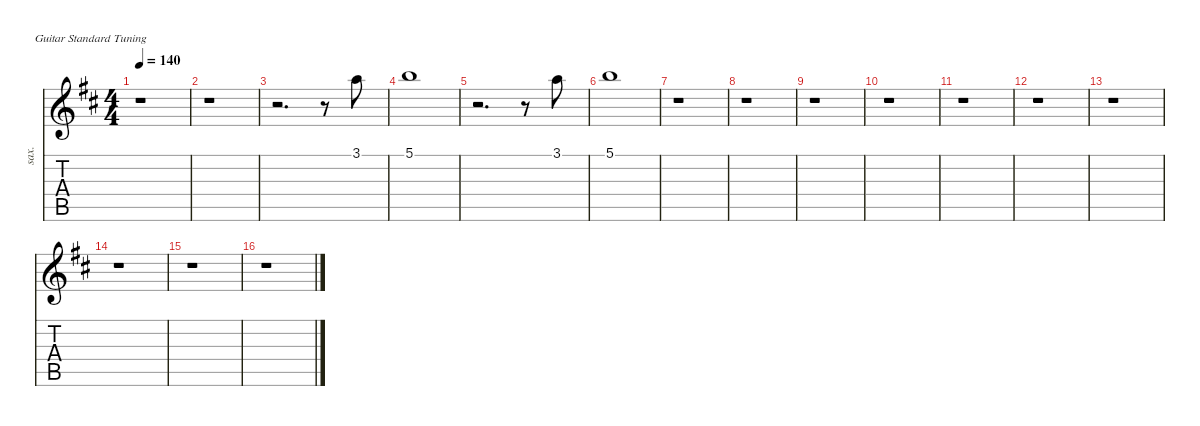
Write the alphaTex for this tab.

\defaultSystemsLayout 4
\hideDynamics
\bracketExtendMode nobrackets
\otherSystemsTrackNameOrientation horizontal
\track ("Keyboard" "sax.") {instrument tenorsax}
\staff {score tabs}
\tuning (E4 B3 G3 D3 A2 E2)
\displaytranspose 14
\ts (4 4)
\tempo 140
\clef g2
\ks d
r.1{dy f instrument tenorsax} |
r.1 |
r.2{d} r.8 3.1{acc forcenatural}.8 |
5.1{acc forcenatural}.1 |
r.2{d} r.8 3.1{acc forcenatural}.8 |
5.1{acc forcenatural}.1 |
r.1 |
r.1 |
r.1 |
r.1 |
r.1 |
r.1 |
r.1 |
r.1 |
r.1 |
r.1
